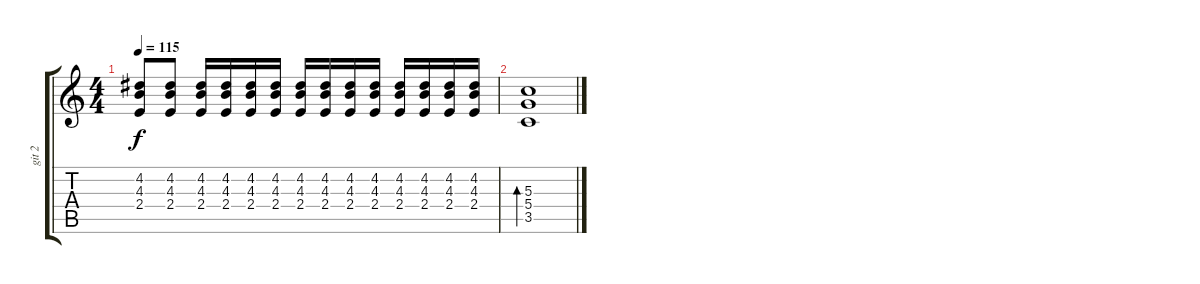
\track ("git 2" "git 2") {instrument electricguitarclean}
\staff {score tabs}
\tuning (E4 B3 G3 D3 A2 D2) {hide}
\ts (4 4)
\tempo 115
\clef g2
\ks c
(4.2 4.3 2.4).8{dy f} (4.2 4.3 2.4).8 (4.2 4.3 2.4).16 (4.2 4.3 2.4).16 (4.2 4.3 2.4).16 (4.2 4.3 2.4).16 (4.2 4.3 2.4).16 (4.2 4.3 2.4).16 (4.2 4.3 2.4).16 (4.2 4.3 2.4).16 (4.2 4.3 2.4).16 (4.2 4.3 2.4).16 (4.2 4.3 2.4).16 (4.2 4.3 2.4).16 |
(5.3 5.4 3.5).1{bd 480}
